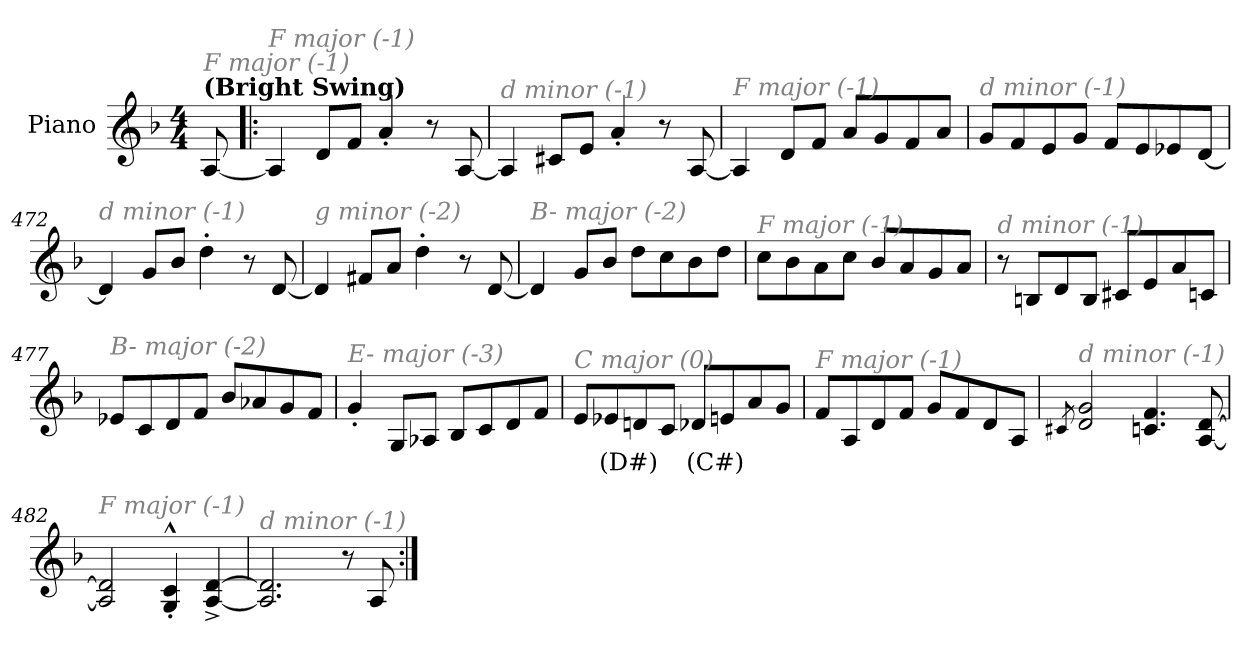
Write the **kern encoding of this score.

**kern	**text
*part1	*part1
*staff1	*staff1
*I"Piano	*
*I'Pno.	*
*clefG2	*
*k[b-]	*
*M4/4	*
=1	=1
!LO:TX:a:B:t=(Bright Swing)	!
!LO:TX:i:color=#808080:t=F major (-1)	!
[8A/	.
=468!|:	=468!|:
!LO:TX:i:color=#808080:t=F major (-1)	!
4A/]	.
8d/L	.
8f/J	.
4a'/	.
8r	.
[8A/	.
=469	=469
!LO:TX:i:color=#808080:t=d minor (-1)	!
4A/]	.
8c#X/L	.
8e/J	.
4a'/	.
8r	.
[8A/	.
=470	=470
!LO:TX:i:color=#808080:t=F major (-1)	!
4A/]	.
8d/L	.
8f/J	.
8a/L	.
8g/	.
8f/	.
8a/J	.
!!LO:LB:g=z
=471	=471
!LO:TX:i:color=#808080:t=d minor (-1)	!
8g/L	.
8f/	.
8e/	.
8g/J	.
8f/L	.
8e/	.
8e-X/	.
[8d/J	.
=472	=472
!LO:TX:i:color=#808080:t=d minor (-1)	!
4d/]	.
8g/L	.
8b-/J	.
4dd'\	.
8r	.
[8d/	.
=473	=473
!LO:TX:i:color=#808080:t=g minor (-2)	!
4d/]	.
8f#X/L	.
8a/J	.
4dd'\	.
8r	.
[8d/	.
!!LO:LB:g=z
=474	=474
!LO:TX:i:color=#808080:t=B- major (-2)	!
4d/]	.
8g/L	.
8b-/J	.
8dd\L	.
8cc\	.
8b-\	.
8dd\J	.
=475	=475
!LO:TX:i:color=#808080:t=F major (-1)	!
8cc\L	.
8b-\	.
8a\	.
8cc\J	.
8b-/L	.
8a/	.
8g/	.
8a/J	.
=476	=476
!LO:TX:i:color=#808080:t=d minor (-1)	!
8r	.
8Bn/L	.
8d/	.
8B/J	.
8c#X/L	.
8e/	.
8a/	.
8cn/J	.
!!LO:LB:g=z
=477	=477
!LO:TX:i:color=#808080:t=B- major (-2)	!
8e-X/L	.
8c/	.
8d/	.
8f/J	.
8b-/L	.
8a-X/	.
8g/	.
8f/J	.
=478	=478
!LO:TX:i:color=#808080:t=E- major (-3)	!
4g'/	.
8G/L	.
8A-X/J	.
8B-/L	.
8c/	.
8d/	.
8f/J	.
=479	=479
!LO:TX:i:color=#808080:t=C major (0)	!
8e/L	.
8e-Xi/	(D#)
8dn/	.
8c/J	.
8d-Xi/L	(C#)
8e/	.
8a/	.
8g/J	.
!!LO:LB:g=z
=480	=480
!LO:TX:i:color=#808080:t=F major (-1)	!
8f/L	.
8A/	.
8d/	.
8f/J	.
8g/L	.
8f/	.
8d/	.
8A/J	.
=481	=481
8qc#X/	.
!LO:TX:i:color=#808080:t=d minor (-1)	!
2d/ 2g/	.
4.cn/ 4.f/	.
[8A/ [8d/	.
=482	=482
!LO:TX:i:color=#808080:t=F major (-1)	!
2A/] 2d/]	.
4G/'^^ 4c/'^^	.
[4A/^> [4d/^>	.
=483	=483
!LO:TX:i:color=#808080:t=d minor (-1)	!
2.A/] 2.d/]	.
8r	.
8A/	.
=:|!	=:|!
*-	*-
